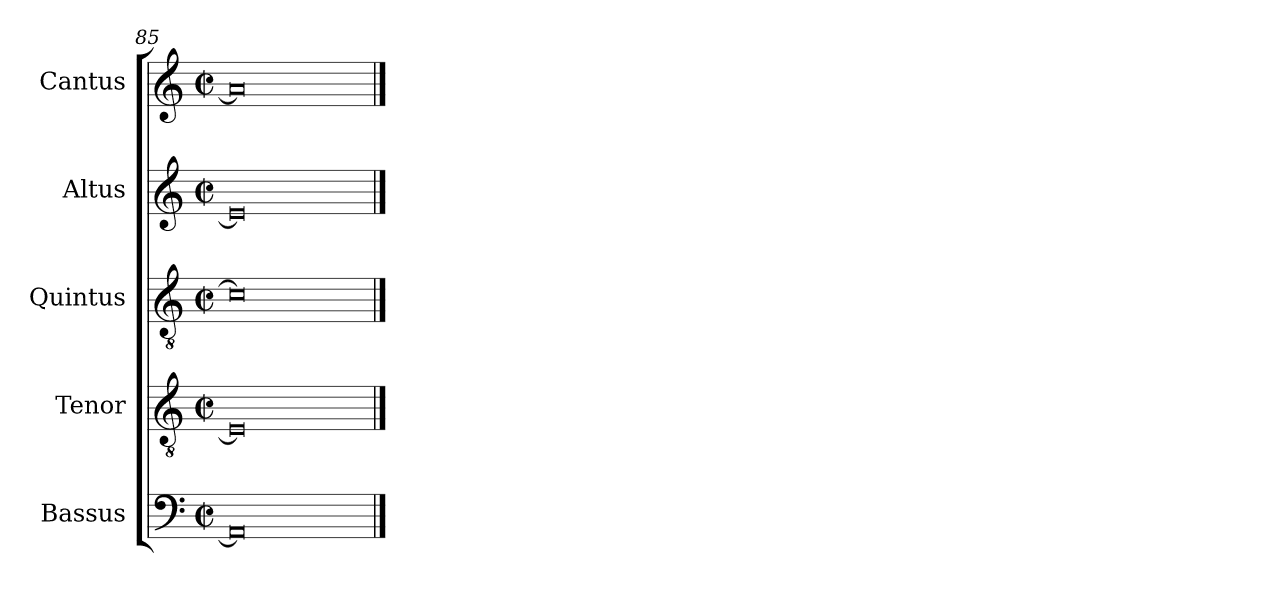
**kern	**text	**kern	**text	**kern	**text	**kern	**text	**kern	**text
*part5	*part5	*part4	*part4	*part3	*part3	*part2	*part2	*part1	*part1
*staff5	*staff5	*staff4	*staff4	*staff3	*staff3	*staff2	*staff2	*staff1	*staff1
*I"Bassus	*	*I"Tenor	*	*I"Quintus	*	*I"Altus	*	*I"Cantus	*
*clefF4	*	*clefGv2	*	*clefGv2	*	*clefG2	*	*clefG2	*
*k[]	*	*k[]	*	*k[]	*	*k[]	*	*k[]	*
*C:	*	*C:	*	*C:	*	*C:	*	*C:	*
*M2/2	*	*M2/2	*	*M2/2	*	*M2/2	*	*M2/2	*
*met(c|)	*	*met(c|)	*	*met(c|)	*	*met(c|)	*	*met(c|)	*
=85	=85	=85	=85	=85	=85	=85	=85	=85	=85
!	!LO:LY:b:cj	!	!LO:LY:b:cj	!	!LO:LY:b:cj	!	!LO:LY:b:cj	!	!LO:LY:b:cj
0AA]	.	0E]	.	0c#]	.	0e]	.	0a]	.
==	==	==	==	==	==	==	==	==	==
*-	*-	*-	*-	*-	*-	*-	*-	*-	*-
